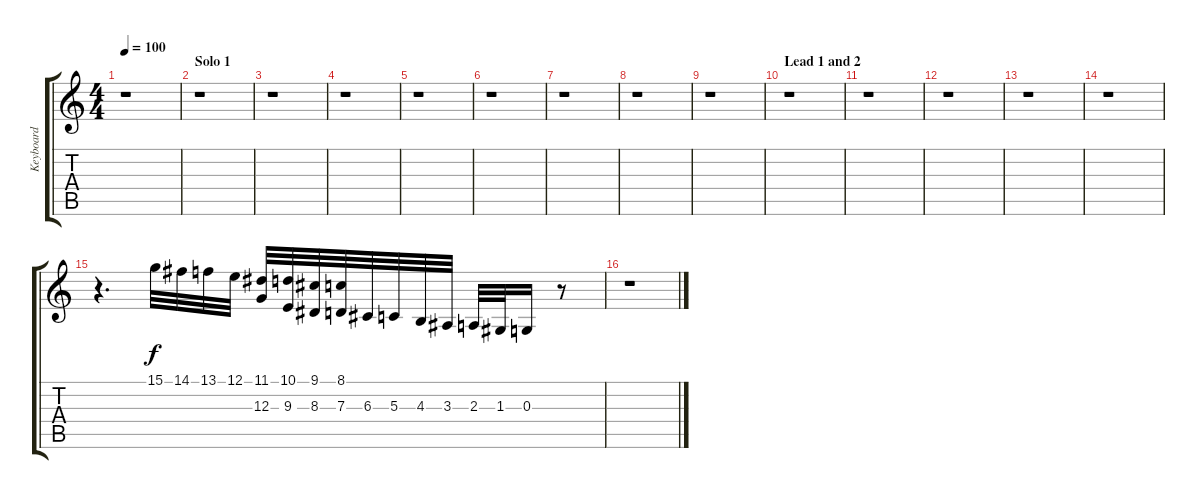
\track ("Keyboard" "Keyboard") {instrument lead1square}
\staff {score tabs}
\tuning (E4 B3 G3 D3 A2 E2) {hide}
\ts (4 4)
\tempo 100
\clef g2
\ks c
r.1{dy f} |
\section ("" "Solo 1")
r.1 |
r.1 |
r.1 |
r.1 |
r.1 |
r.1 |
r.1 |
r.1 |
\section ("" "Lead 1 and 2")
r.1 |
r.1 |
r.1 |
r.1 |
\section ("" "")
r.1 |
r.4{d volume 16 instrument guitarfretnoise} 15.1.32 14.1.32 13.1.32 12.1.32 (11.1 12.3).32 (10.1 9.3).32 (9.1 8.3).32 (8.1 7.3).32 6.3.32 5.3.32 4.3.32 3.3.32 2.3.32 1.3.32 0.3.16 r.8 |
r.1
